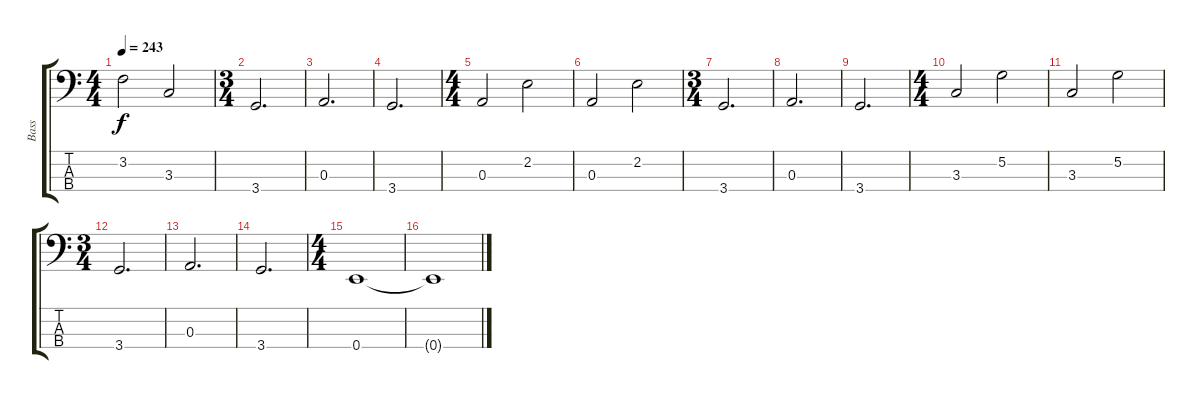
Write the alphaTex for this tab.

\track ("Bass" "Bass") {instrument electricbassfinger}
\staff {score tabs}
\tuning (G2 D2 A1 E1) {hide}
\ts (4 4)
\tempo 243
\clef f4
\ks c
3.2.2{dy f} 3.3.2 |
\ts (3 4)
3.4.2{d} |
0.3.2{d} |
3.4.2{d} |
\ts (4 4)
0.3.2 2.2.2 |
0.3.2 2.2.2 |
\ts (3 4)
3.4.2{d} |
0.3.2{d} |
3.4.2{d} |
\ts (4 4)
3.3.2 5.2.2 |
3.3.2 5.2.2 |
\ts (3 4)
3.4.2{d} |
0.3.2{d} |
3.4.2{d} |
\ts (4 4)
0.4.1 |
0.4{t}.1
